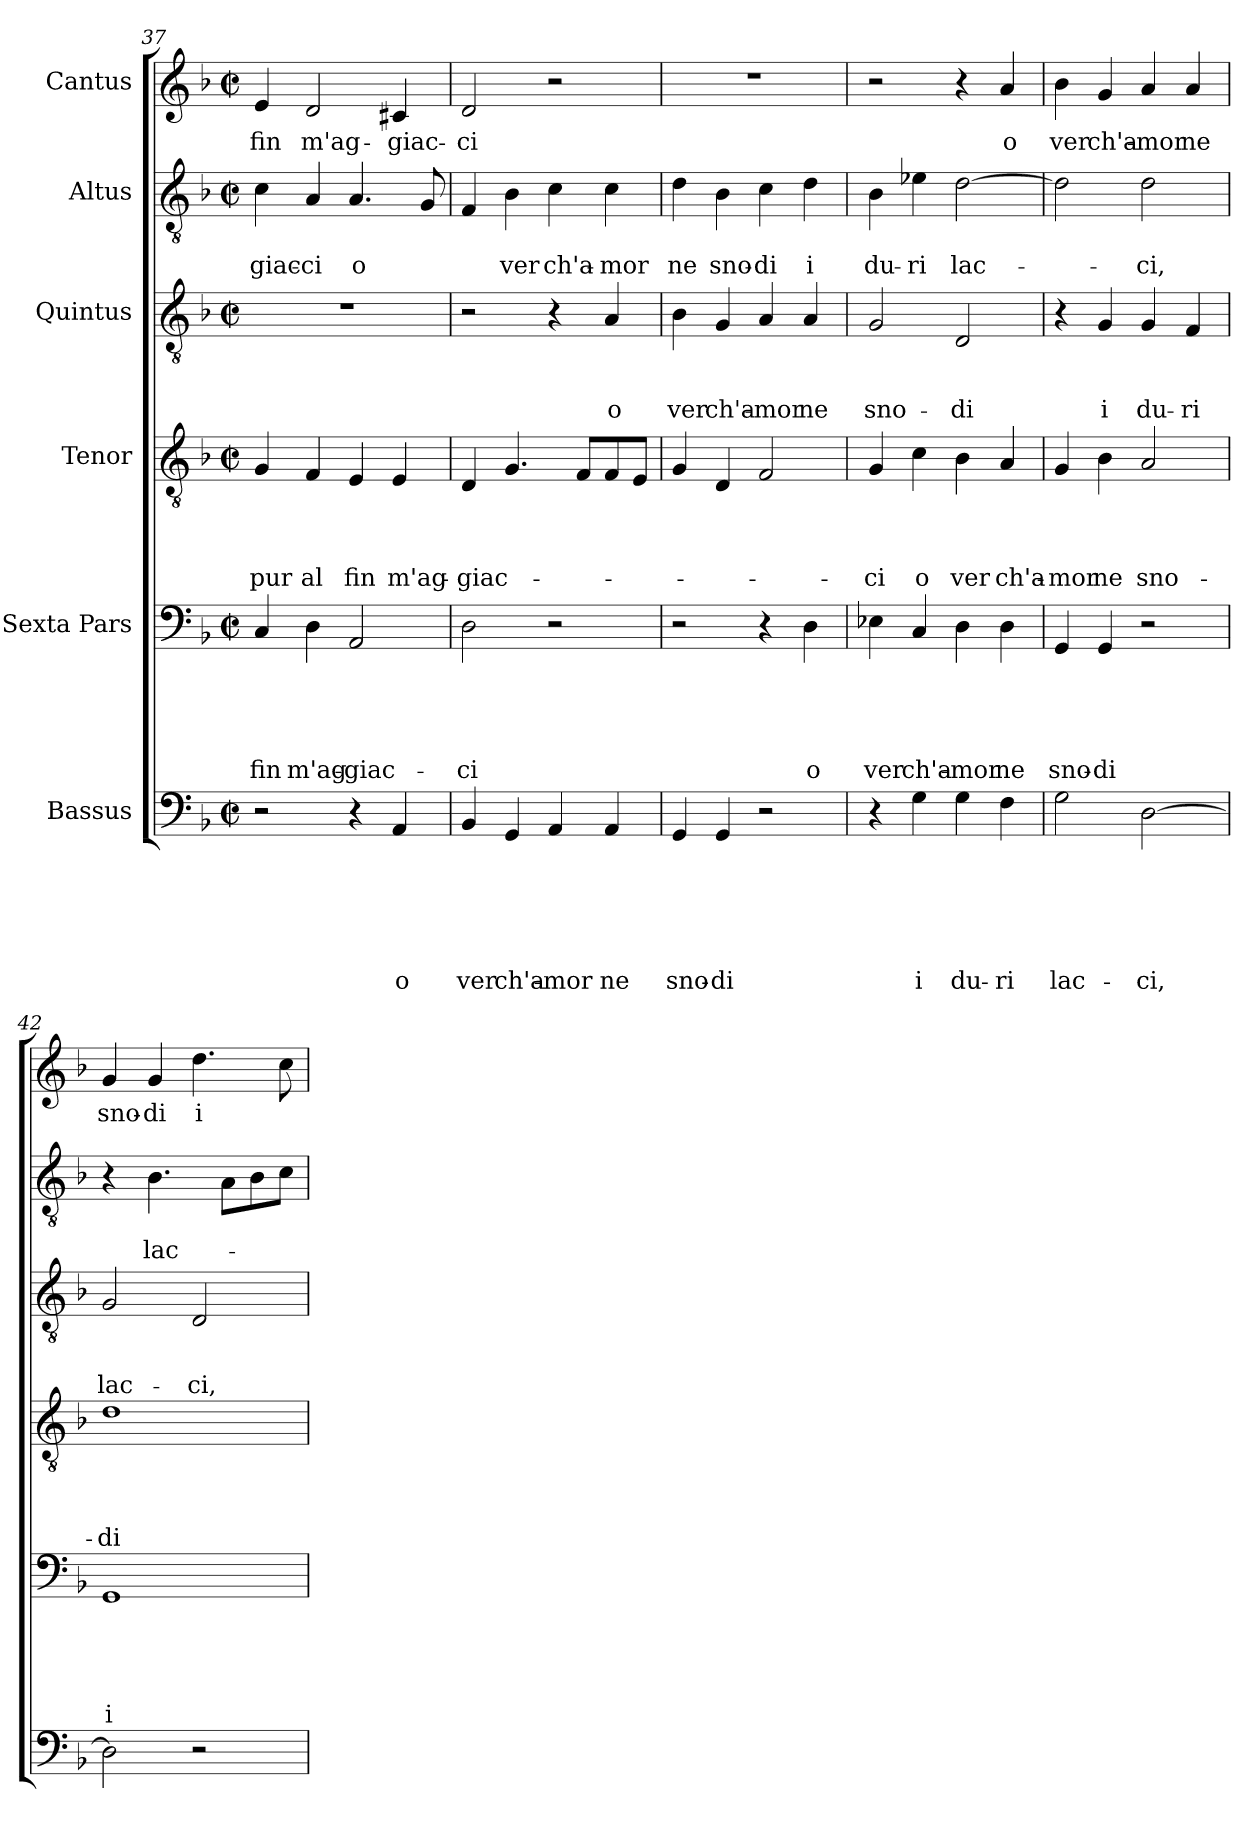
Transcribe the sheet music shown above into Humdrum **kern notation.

**kern	**text	**text	**text	**text	**text	**text	**kern	**text	**text	**text	**text	**text	**kern	**text	**text	**text	**text	**kern	**text	**text	**text	**kern	**text	**text	**kern	**text
*part6	*part6	*part6	*part6	*part6	*part6	*part6	*part5	*part5	*part5	*part5	*part5	*part5	*part4	*part4	*part4	*part4	*part4	*part3	*part3	*part3	*part3	*part2	*part2	*part2	*part1	*part1
*staff6	*staff6	*staff6	*staff6	*staff6	*staff6	*staff6	*staff5	*staff5	*staff5	*staff5	*staff5	*staff5	*staff4	*staff4	*staff4	*staff4	*staff4	*staff3	*staff3	*staff3	*staff3	*staff2	*staff2	*staff2	*staff1	*staff1
*I"Bassus	*	*	*	*	*	*	*I"Sexta Pars	*	*	*	*	*	*I"Tenor	*	*	*	*	*I"Quintus	*	*	*	*I"Altus	*	*	*I"Cantus	*
!!LO:LB:g=z
*clefF4	*	*	*	*	*	*	*clefF4	*	*	*	*	*	*clefGv2	*	*	*	*	*clefGv2	*	*	*	*clefGv2	*	*	*clefG2	*
*k[b-]	*	*	*	*	*	*	*k[b-]	*	*	*	*	*	*k[b-]	*	*	*	*	*k[b-]	*	*	*	*k[b-]	*	*	*k[b-]	*
*F:	*	*	*	*	*	*	*F:	*	*	*	*	*	*F:	*	*	*	*	*F:	*	*	*	*F:	*	*	*F:	*
*M2/2	*	*	*	*	*	*	*M2/2	*	*	*	*	*	*M2/2	*	*	*	*	*M2/2	*	*	*	*M2/2	*	*	*M2/2	*
*met(c|)	*	*	*	*	*	*	*met(c|)	*	*	*	*	*	*met(c|)	*	*	*	*	*met(c|)	*	*	*	*met(c|)	*	*	*met(c|)	*
=37	=37	=37	=37	=37	=37	=37	=37	=37	=37	=37	=37	=37	=37	=37	=37	=37	=37	=37	=37	=37	=37	=37	=37	=37	=37	=37
2r	.	.	.	.	.	.	4C/	.	.	.	.	fin	4G/	.	.	.	pur	1r	.	.	.	4c\	.	-giac-	4e/	fin
.	.	.	.	.	.	.	4D\	.	.	.	.	m'ag-	4F/	.	.	.	al	.	.	.	.	4A/	.	-ci	2d/	m'ag-
4r	.	.	.	.	.	.	2AA/	.	.	.	.	-giac-	4E/	.	.	.	fin	.	.	.	.	4.A/	.	o	.	.
4AA/	.	.	.	.	.	o	.	.	.	.	.	.	4E/	.	.	.	m'ag-	.	.	.	.	.	.	.	4c#/	-giac-
.	.	.	.	.	.	.	.	.	.	.	.	.	.	.	.	.	.	.	.	.	.	8G/	.	.	.	.
=38	=38	=38	=38	=38	=38	=38	=38	=38	=38	=38	=38	=38	=38	=38	=38	=38	=38	=38	=38	=38	=38	=38	=38	=38	=38	=38
4BB-/	.	.	.	.	.	ver	2D\	.	.	.	.	-ci	4D/	.	.	.	-giac-	2r	.	.	.	4F/	.	.	2d/	-ci
4GG/	.	.	.	.	.	ch'a-	.	.	.	.	.	.	4.G/	.	.	.	.	.	.	.	.	4B-\	.	ver	.	.
4AA/	.	.	.	.	.	-mor	2r	.	.	.	.	.	.	.	.	.	.	4r	.	.	.	4c\	.	ch'a-	2r	.
.	.	.	.	.	.	.	.	.	.	.	.	.	8F/L	.	.	.	.	.	.	.	.	.	.	.	.	.
4AA/	.	.	.	.	.	ne	.	.	.	.	.	.	8F/	.	.	.	.	4A/	.	.	o	4c\	.	-mor	.	.
.	.	.	.	.	.	.	.	.	.	.	.	.	8E/J	.	.	.	.	.	.	.	.	.	.	.	.	.
=39	=39	=39	=39	=39	=39	=39	=39	=39	=39	=39	=39	=39	=39	=39	=39	=39	=39	=39	=39	=39	=39	=39	=39	=39	=39	=39
4GG/	.	.	.	.	.	sno-	2r	.	.	.	.	.	4G/	.	.	.	.	4B-\	.	.	ver	4d\	.	ne	1r	.
4GG/	.	.	.	.	.	-di	.	.	.	.	.	.	4D/	.	.	.	.	4G/	.	.	ch'a-	4B-\	.	sno-	.	.
2r	.	.	.	.	.	.	4r	.	.	.	.	.	2F/	.	.	.	.	4A/	.	.	-mor	4c\	.	-di	.	.
.	.	.	.	.	.	.	4D\	.	.	.	.	o	.	.	.	.	.	4A/	.	.	ne	4d\	.	i	.	.
=40	=40	=40	=40	=40	=40	=40	=40	=40	=40	=40	=40	=40	=40	=40	=40	=40	=40	=40	=40	=40	=40	=40	=40	=40	=40	=40
4r	.	.	.	.	.	.	4E-\	.	.	.	.	ver	4G/	.	.	.	-ci	2G/	.	.	sno-	4B-\	.	du-	2r	.
4G\	.	.	.	.	.	i	4C/	.	.	.	.	ch'a-	4c\	.	.	.	o	.	.	.	.	4e-X\	.	-ri	.	.
4G\	.	.	.	.	.	du-	4D\	.	.	.	.	-mor	4B-\	.	.	.	ver	2D/	.	.	-di	[2d\	.	lac-	4r	.
4F\	.	.	.	.	.	-ri	4D\	.	.	.	.	ne	4A/	.	.	.	ch'a-	.	.	.	.	.	.	.	4a/	o
=41	=41	=41	=41	=41	=41	=41	=41	=41	=41	=41	=41	=41	=41	=41	=41	=41	=41	=41	=41	=41	=41	=41	=41	=41	=41	=41
2G\	.	.	.	.	.	lac-	4GG/	.	.	.	.	sno-	4G/	.	.	.	-mor	4r	.	.	.	2d\]	.	.	4b-\	ver
.	.	.	.	.	.	.	4GG/	.	.	.	.	-di	4B-\	.	.	.	ne	4G/	.	.	i	.	.	.	4g/	ch'a-
[2D\	.	.	.	.	.	-ci,	2r	.	.	.	.	.	2A/	.	.	.	sno-	4G/	.	.	du-	2d\	.	-ci,	4a/	-mor
.	.	.	.	.	.	.	.	.	.	.	.	.	.	.	.	.	.	4F/	.	.	-ri	.	.	.	4a/	ne
!!LO:PB:g=z
=42	=42	=42	=42	=42	=42	=42	=42	=42	=42	=42	=42	=42	=42	=42	=42	=42	=42	=42	=42	=42	=42	=42	=42	=42	=42	=42
2D\]	.	.	.	.	.	.	1GG	.	.	.	.	i	1d	.	.	.	-di	2G/	.	.	lac-	4r	.	.	4g/	sno-
.	.	.	.	.	.	.	.	.	.	.	.	.	.	.	.	.	.	.	.	.	.	4.B-\	.	lac-	4g/	-di
2r	.	.	.	.	.	.	.	.	.	.	.	.	.	.	.	.	.	2D/	.	.	-ci,	.	.	.	4.dd\	i
.	.	.	.	.	.	.	.	.	.	.	.	.	.	.	.	.	.	.	.	.	.	8A\L	.	.	.	.
.	.	.	.	.	.	.	.	.	.	.	.	.	.	.	.	.	.	.	.	.	.	8B-\	.	.	.	.
.	.	.	.	.	.	.	.	.	.	.	.	.	.	.	.	.	.	.	.	.	.	8c\J	.	.	8cc\	.
=	=	=	=	=	=	=	=	=	=	=	=	=	=	=	=	=	=	=	=	=	=	=	=	=	=	=
*-	*-	*-	*-	*-	*-	*-	*-	*-	*-	*-	*-	*-	*-	*-	*-	*-	*-	*-	*-	*-	*-	*-	*-	*-	*-	*-
